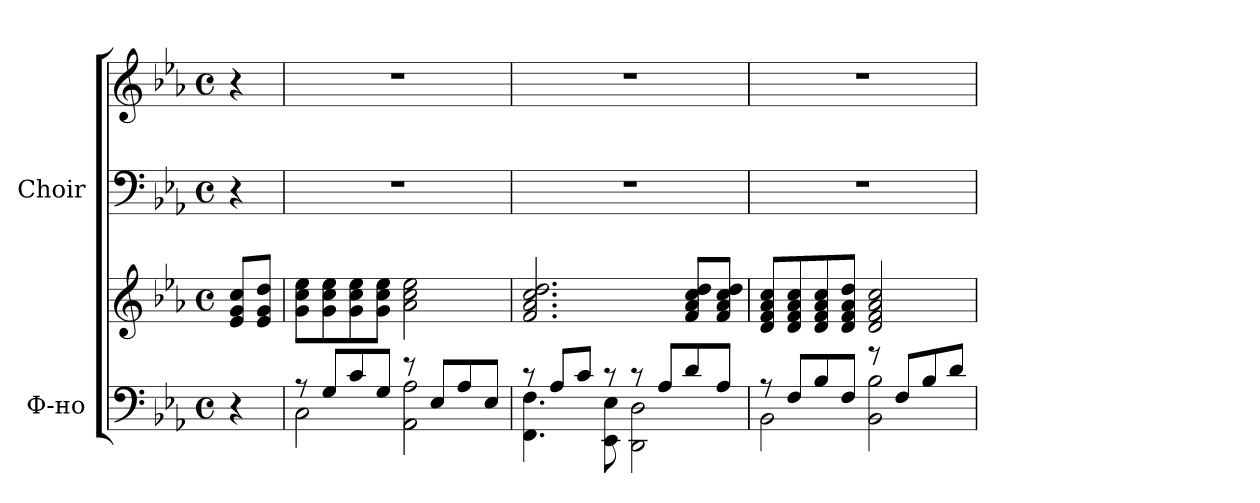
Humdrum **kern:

**kern	**kern	**kern	**kern
*part2	*part2	*part1	*part1
*staff4	*staff3	*staff2	*staff1
*I"Ф-но	*	*I"Choir	*
*	*	*I'Choir	*
!!LO:PB:g=z
*clefF4	*clefG2	*clefF4	*clefG2
*k[b-e-a-]	*k[b-e-a-]	*k[b-e-a-]	*k[b-e-a-]
*E-:	*E-:	*E-:	*E-:
*M4/4	*M4/4	*M4/4	*M4/4
*met(c)	*met(c)	*met(c)	*met(c)
*MM80	*MM80	*MM80	*MM80
=1	=1	=1	=1
4r	8e-i/ 8gi 8cciL	4r	4r
.	8e-i/ 8gi 8ddiJ	.	.
=2	=2	=2	=2
*^	*	*	*
8r	2Ci\	8gi\ 8cci 8ee-iL	1r	1r
8Gi/L	.	8gi\ 8cci 8ee-i	.	.
8ci/	.	8gi\ 8cci 8ee-i	.	.
8Gi/J	.	8gi\ 8cci 8ee-iJ	.	.
8r	2AA-i\ 2A-i	2a-i\ 2cci 2ee-i	.	.
8E-i/L	.	.	.	.
8A-i/	.	.	.	.
8E-i/J	.	.	.	.
=3	=3	=3	=3	=3
8r	4.FFi\ 4.Fi	2.fi/ 2.a-i 2.cci 2.ddi	1r	1r
8A-i/L	.	.	.	.
8ci/J	.	.	.	.
8r	8EE-i\ 8E-i	.	.	.
8r	2DDi\ 2Di	.	.	.
8A-i/L	.	.	.	.
8di/	.	8fi/ 8a-i 8cci 8ddiL	.	.
8A-i/J	.	8fi/ 8a-i 8cci 8ddiJ	.	.
=4	=4	=4	=4	=4
8r	2BB-i\	8di/ 8fi 8a-i 8cciL	1r	1r
8Fi/L	.	8di/ 8fi 8a-i 8cci	.	.
8B-i/	.	8di/ 8fi 8a-i 8cci	.	.
8Fi/J	.	8di/ 8fi 8a-i 8ddiJ	.	.
8r	2BB-i\ 2B-i	2di/ 2fi 2a-i 2cci	.	.
8Fi/L	.	.	.	.
8B-i/	.	.	.	.
8di/J	.	.	.	.
*v	*v	*	*	*
=	=	=	=
*-	*-	*-	*-
